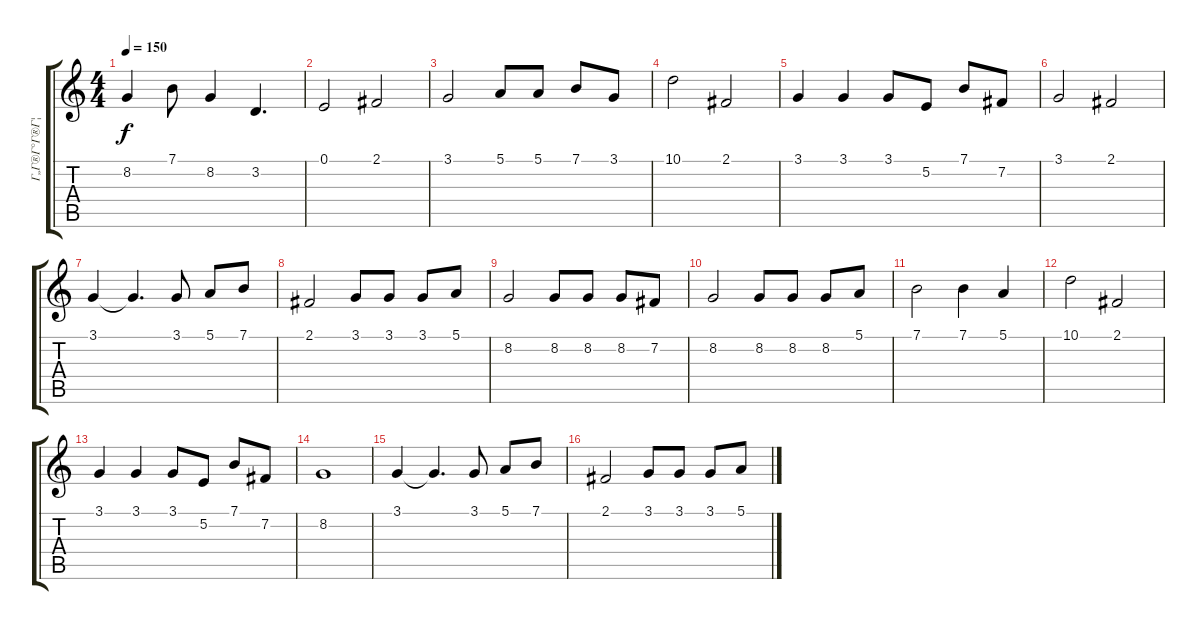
\track ("Г„Г®Г°Г®Г¦ГЄГ  3" "Г„Г®Г°Г®Г¦") {instrument altosax}
\staff {score tabs}
\tuning (E4 B3 G3 D3 A2 E2) {hide}
\ts (4 4)
\tempo 150
\clef g2
\ks c
8.2.4{dy f} 7.1.8 8.2.4 3.2.4{d} |
0.1.2 2.1.2 |
3.1.2 5.1.8 5.1.8 7.1.8 3.1.8 |
10.1.2 2.1.2 |
3.1.4 3.1.4 3.1.8 5.2.8 7.1.8 7.2.8 |
3.1.2 2.1.2 |
3.1.4 3.1{t}.4{d} 3.1.8 5.1.8 7.1.8 |
2.1.2 3.1.8 3.1.8 3.1.8 5.1.8 |
8.2.2 8.2.8 8.2.8 8.2.8 7.2.8 |
8.2.2 8.2.8 8.2.8 8.2.8 5.1.8 |
7.1.2 7.1.4 5.1.4 |
10.1.2 2.1.2 |
3.1.4 3.1.4 3.1.8 5.2.8 7.1.8 7.2.8 |
8.2.1 |
3.1.4 3.1{t}.4{d} 3.1.8 5.1.8 7.1.8 |
2.1.2 3.1.8 3.1.8 3.1.8 5.1.8
